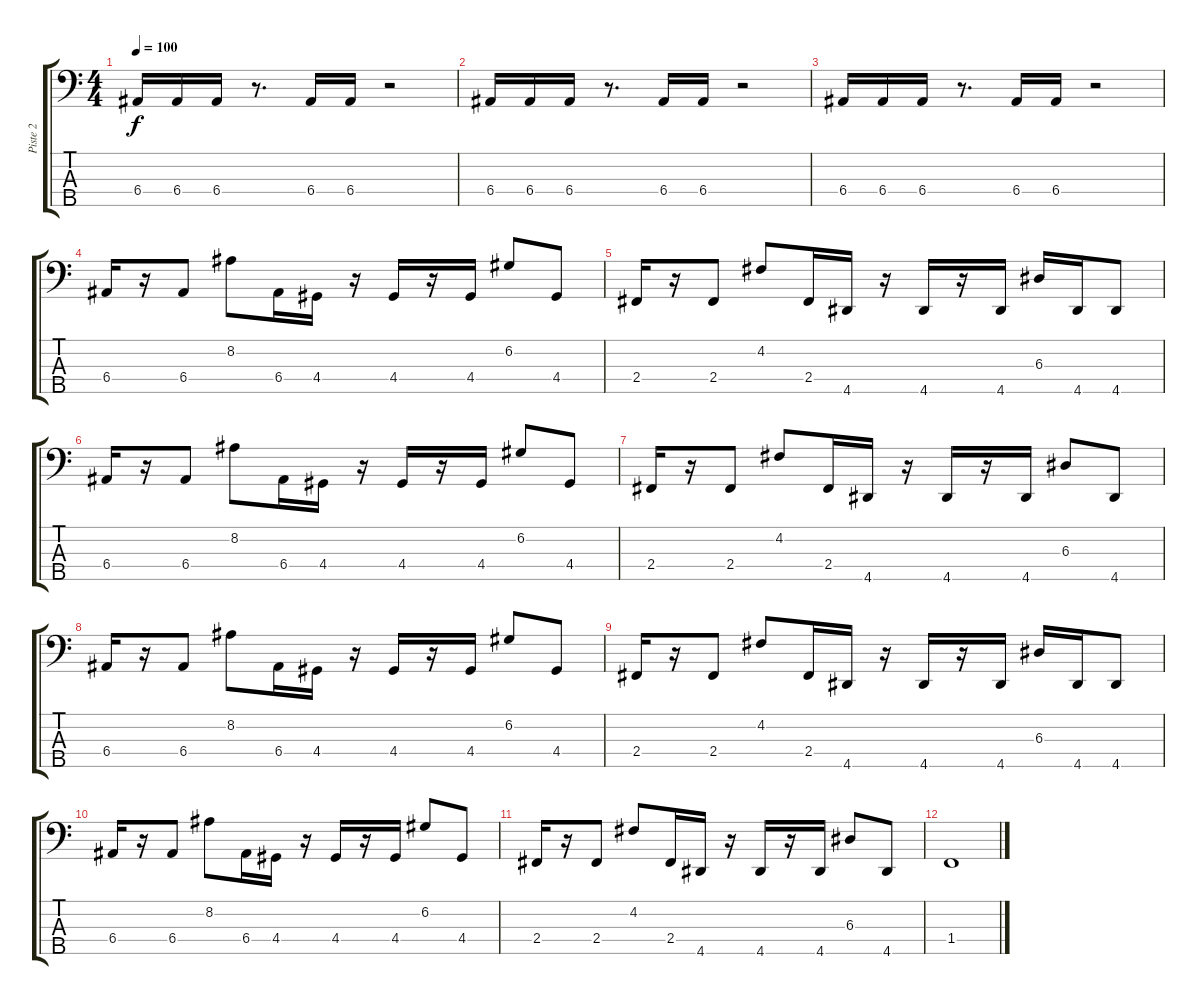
\track ("Piste 2" "Piste 2") {instrument electricbassfinger}
\staff {score tabs}
\tuning (G2 D2 A1 E1 B0) {hide}
\ts (4 4)
\tempo 100
\clef f4
\ks c
6.4.16{dy f} 6.4.16 6.4.16 r.8{d} 6.4.16 6.4.16 r.2 |
6.4.16 6.4.16 6.4.16 r.8{d} 6.4.16 6.4.16 r.2 |
6.4.16 6.4.16 6.4.16 r.8{d} 6.4.16 6.4.16 r.2 |
6.4.16 r.16 6.4.8 8.2.8 6.4.16 4.4.16 r.16 4.4.16 r.16 4.4.16 6.2.8 4.4.8 |
2.4.16 r.16 2.4.8 4.2.8 2.4.16 4.5.16 r.16 4.5.16 r.16 4.5.16 6.3.16 4.5.16 4.5.8 |
6.4.16 r.16 6.4.8 8.2.8 6.4.16 4.4.16 r.16 4.4.16 r.16 4.4.16 6.2.8 4.4.8 |
2.4.16 r.16 2.4.8 4.2.8 2.4.16 4.5.16 r.16 4.5.16 r.16 4.5.16 6.3.8 4.5.8 |
6.4.16 r.16 6.4.8 8.2.8 6.4.16 4.4.16 r.16 4.4.16 r.16 4.4.16 6.2.8 4.4.8 |
2.4.16 r.16 2.4.8 4.2.8 2.4.16 4.5.16 r.16 4.5.16 r.16 4.5.16 6.3.16 4.5.16 4.5.8 |
6.4.16 r.16 6.4.8 8.2.8 6.4.16 4.4.16 r.16 4.4.16 r.16 4.4.16 6.2.8 4.4.8 |
2.4.16 r.16 2.4.8 4.2.8 2.4.16 4.5.16 r.16 4.5.16 r.16 4.5.16 6.3.8 4.5.8 |
1.4.1
